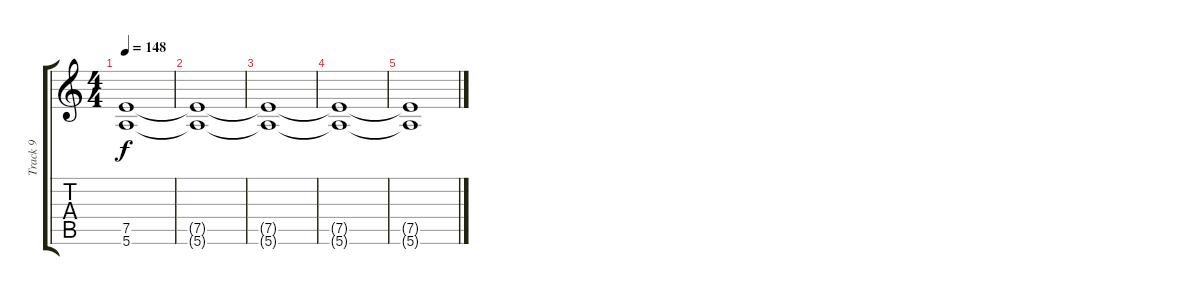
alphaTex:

\track ("Track 9" "Track 9") {instrument overdrivenguitar}
\staff {score tabs}
\tuning (E4 B3 G3 D3 A2 E2) {hide}
\ts (4 4)
\tempo 148
\clef g2
\ks c
(7.5{t} 5.6{t}).1{dy f} |
(7.5{t} 5.6{t}).1 |
(7.5{t} 5.6{t}).1 |
(7.5{t} 5.6{t}).1 |
(7.5{t} 5.6{t}).1
